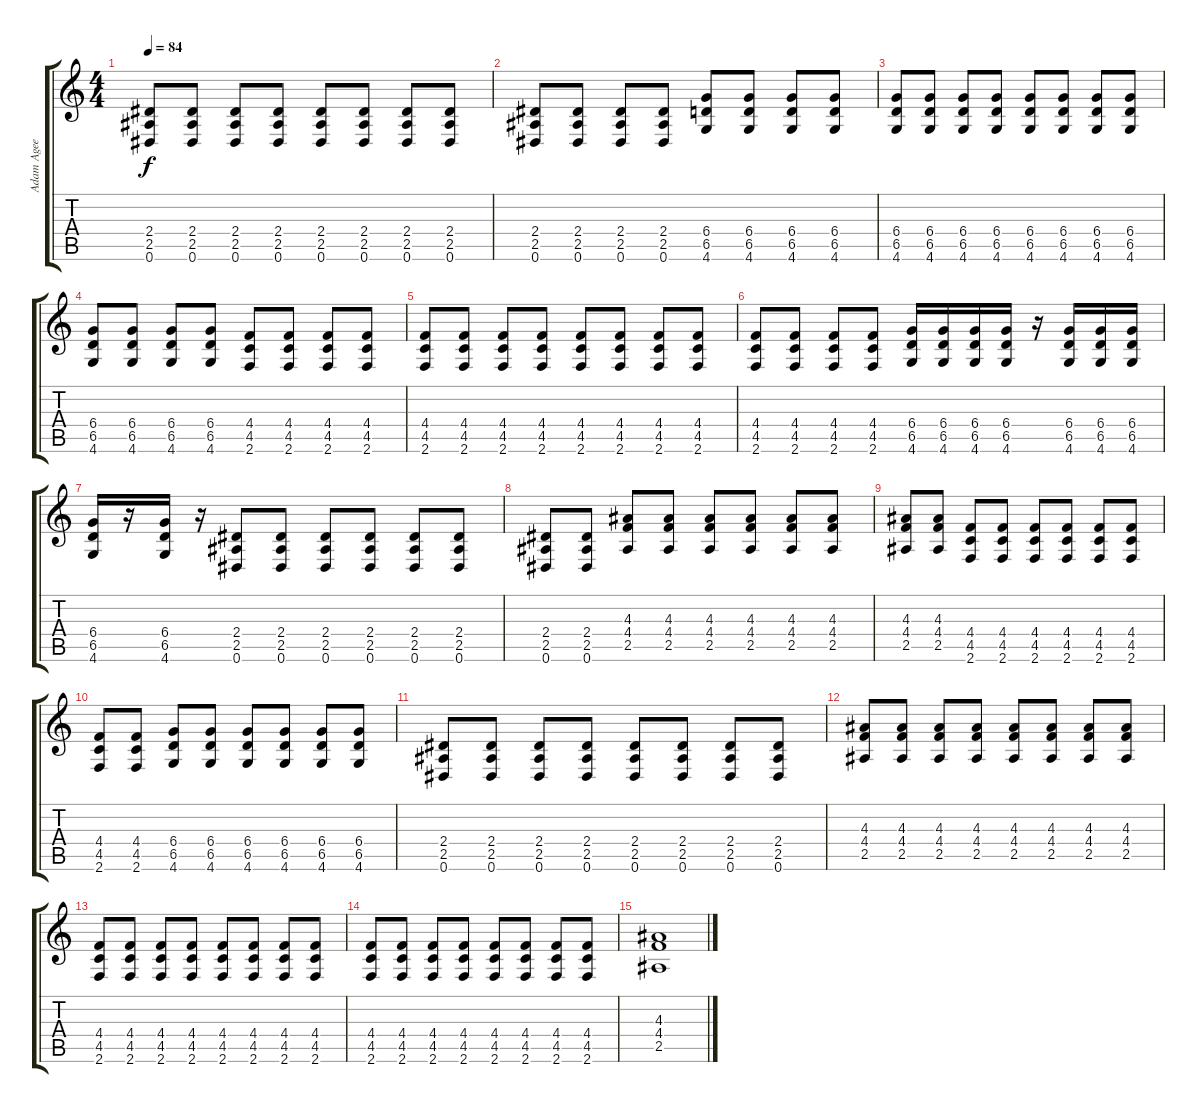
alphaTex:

\track ("Adam Agee (guitar)" "Adam Agee ") {instrument distortionguitar}
\staff {score tabs}
\tuning (Eb4 Bb3 Gb3 Db3 Ab2 Eb2) {hide}
\ts (4 4)
\tempo 84
\clef g2
\ks c
(2.4 2.5 0.6).8{dy f} (2.4 2.5 0.6).8 (2.4 2.5 0.6).8 (2.4 2.5 0.6).8 (2.4 2.5 0.6).8 (2.4 2.5 0.6).8 (2.4 2.5 0.6).8 (2.4 2.5 0.6).8 |
(2.4 2.5 0.6).8 (2.4 2.5 0.6).8 (2.4 2.5 0.6).8 (2.4 2.5 0.6).8 (6.4 6.5 4.6).8 (6.4 6.5 4.6).8 (6.4 6.5 4.6).8 (6.4 6.5 4.6).8 |
(6.4 6.5 4.6).8 (6.4 6.5 4.6).8 (6.4 6.5 4.6).8 (6.4 6.5 4.6).8 (6.4 6.5 4.6).8 (6.4 6.5 4.6).8 (6.4 6.5 4.6).8 (6.4 6.5 4.6).8 |
(6.4 6.5 4.6).8 (6.4 6.5 4.6).8 (6.4 6.5 4.6).8 (6.4 6.5 4.6).8 (4.4 4.5 2.6).8 (4.4 4.5 2.6).8 (4.4 4.5 2.6).8 (4.4 4.5 2.6).8 |
(4.4 4.5 2.6).8 (4.4 4.5 2.6).8 (4.4 4.5 2.6).8 (4.4 4.5 2.6).8 (4.4 4.5 2.6).8 (4.4 4.5 2.6).8 (4.4 4.5 2.6).8 (4.4 4.5 2.6).8 |
(4.4 4.5 2.6).8 (4.4 4.5 2.6).8 (4.4 4.5 2.6).8 (4.4 4.5 2.6).8 (6.4 6.5 4.6).16 (6.4 6.5 4.6).16 (6.4 6.5 4.6).16 (6.4 6.5 4.6).16 r.16 (6.4 6.5 4.6).16 (6.4 6.5 4.6).16 (6.4 6.5 4.6).16 |
(6.4 6.5 4.6).16 r.16 (6.4 6.5 4.6).16 r.16 (2.4 2.5 0.6).8 (2.4 2.5 0.6).8 (2.4 2.5 0.6).8 (2.4 2.5 0.6).8 (2.4 2.5 0.6).8 (2.4 2.5 0.6).8 |
(2.4 2.5 0.6).8 (2.4 2.5 0.6).8 (4.3 4.4 2.5).8 (4.3 4.4 2.5).8 (4.3 4.4 2.5).8 (4.3 4.4 2.5).8 (4.3 4.4 2.5).8 (4.3 4.4 2.5).8 |
(4.3 4.4 2.5).8 (4.3 4.4 2.5).8 (4.4 4.5 2.6).8 (4.4 4.5 2.6).8 (4.4 4.5 2.6).8 (4.4 4.5 2.6).8 (4.4 4.5 2.6).8 (4.4 4.5 2.6).8 |
(4.4 4.5 2.6).8 (4.4 4.5 2.6).8 (6.4 6.5 4.6).8 (6.4 6.5 4.6).8 (6.4 6.5 4.6).8 (6.4 6.5 4.6).8 (6.4 6.5 4.6).8 (6.4 6.5 4.6).8 |
(2.4 2.5 0.6).8 (2.4 2.5 0.6).8 (2.4 2.5 0.6).8 (2.4 2.5 0.6).8 (2.4 2.5 0.6).8 (2.4 2.5 0.6).8 (2.4 2.5 0.6).8 (2.4 2.5 0.6).8 |
(4.3 4.4 2.5).8 (4.3 4.4 2.5).8 (4.3 4.4 2.5).8 (4.3 4.4 2.5).8 (4.3 4.4 2.5).8 (4.3 4.4 2.5).8 (4.3 4.4 2.5).8 (4.3 4.4 2.5).8 |
(4.4 4.5 2.6).8 (4.4 4.5 2.6).8 (4.4 4.5 2.6).8 (4.4 4.5 2.6).8 (4.4 4.5 2.6).8 (4.4 4.5 2.6).8 (4.4 4.5 2.6).8 (4.4 4.5 2.6).8 |
(4.4 4.5 2.6).8 (4.4 4.5 2.6).8 (4.4 4.5 2.6).8 (4.4 4.5 2.6).8 (4.4 4.5 2.6).8 (4.4 4.5 2.6).8 (4.4 4.5 2.6).8 (4.4 4.5 2.6).8 |
(4.3 4.4 2.5).1
